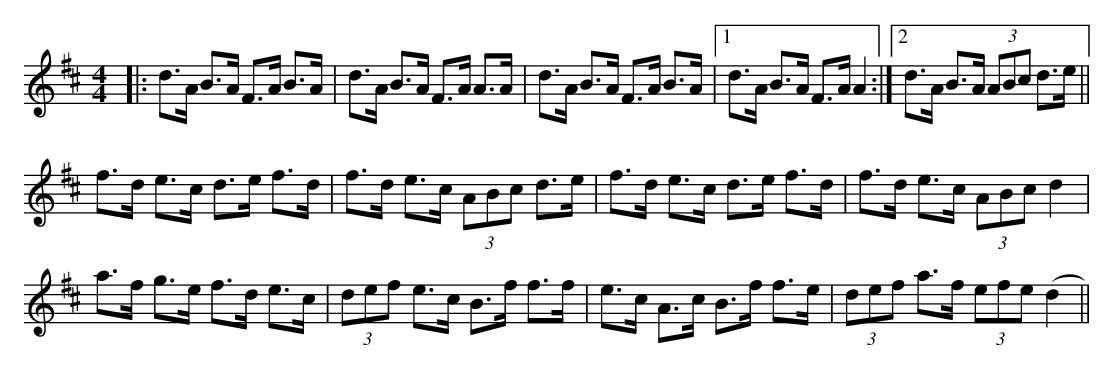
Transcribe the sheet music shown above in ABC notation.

X:1
M:4/4
K:D
|:d>A B>A F>A B>A|d>A B>A F>A A>A|d>A B>A F>A B>A|1 d>A B>A F>A A2:|2 d>A B>A (3ABc d>e||
f>d e>c d>e f>d|f>d e>c (3ABc d>e|f>d e>c d>e f>d|f>d e>c (3ABc d2|
a>f g>e f>d e>c|(3def e>c B>f f>f|e>c A>c B>f f>e|(3def a>f (3efe (d2||
